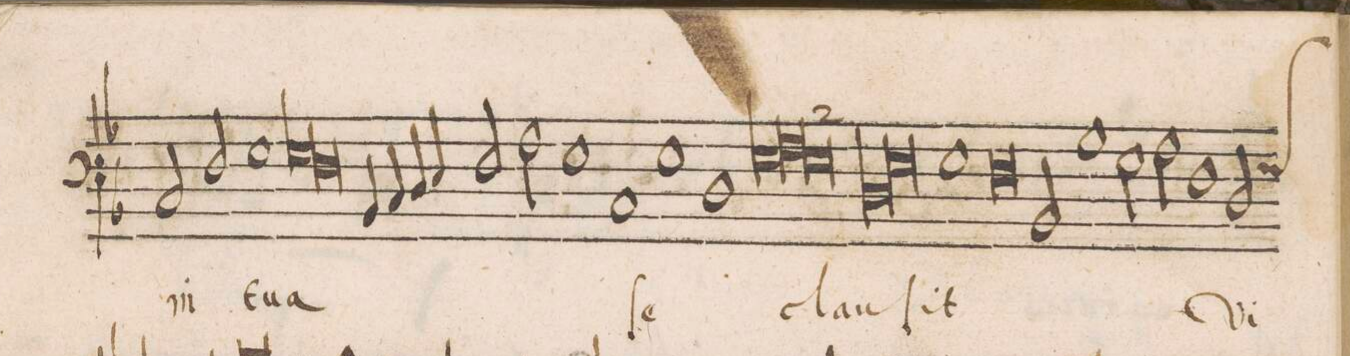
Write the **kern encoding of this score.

**kern	**text
*I"BASSVS	*
*clefF4	*
*k[b-]	*
*met(C|)	*
*M2/1	*
2C/	in
2F/	.
1G	tu-
=91-	=91-
*lig	*
1G	-a
1F	.
*Xlig	*
=92-	=92-
4BB-/	.
4C/	.
4D/	.
4E/	.
2F/	.
2A\	.
=93-	=93-
1G	.
1C	ſe
=94-	=94-
1G	.
1D	.
=95-	=95-
*lig	*
1G	.
1A	.
=96-	=96-
0G	­
*Xlig	*
=97-	=97-
*lig	*
1D	clau-
1G	.
*Xlig	*
=98-	=98-
1G	-ſit
0F	.
=99-	=99-
2BB-/	.
1B-\	.
=100-	=100-
2G\	.
2A\	.
1F\	.
=101-	=101-
*custos:G	*
2D/	Vi-
*-	*-
